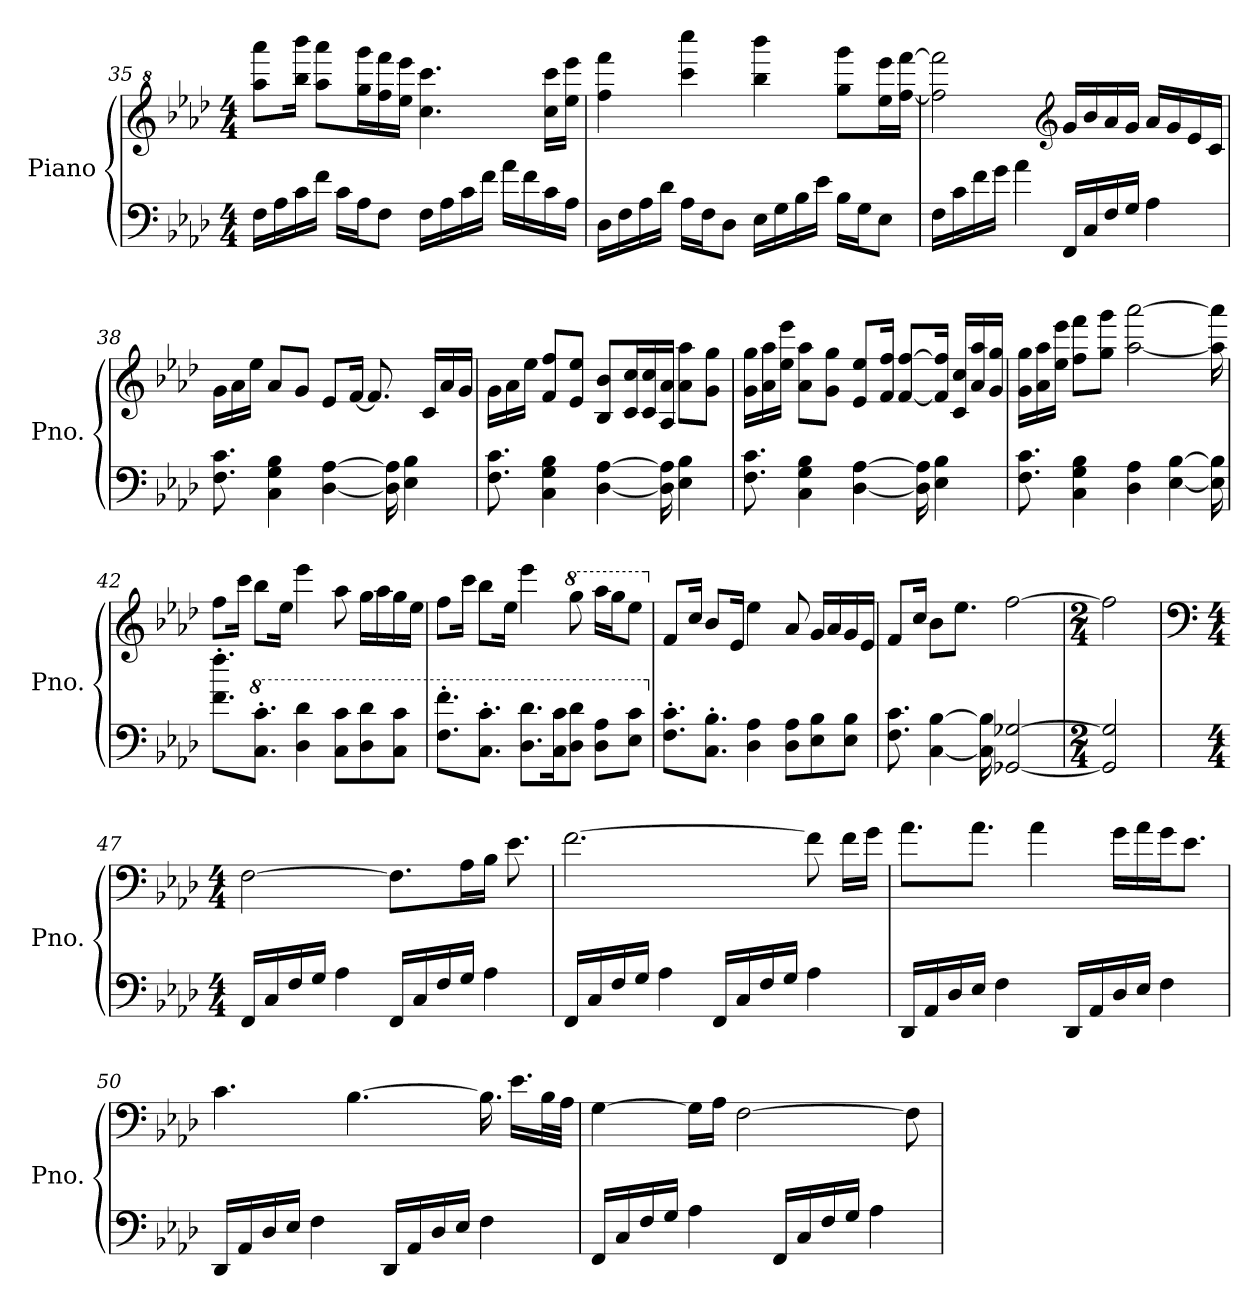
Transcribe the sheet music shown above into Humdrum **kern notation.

**kern	**kern
*part1	*part1
*staff2	*staff1
*I"Piano	*
*I'Pno.	*
!!LO:LB:g=z
*clefF4	*clefG^2
*k[b-e-a-d-]	*k[b-e-a-d-]
*M4/4	*M4/4
=35	=35
16F\LL	8aaa-\ 8aaaa-\L
16A-\	.
16c\	16bbb-\ 16bbbb-\Jk
16f\JJ	8aaa-\ 8aaaa-\L
16c\LL	.
16A-\J	16ggg\ 16gggg\L
8F\J	16fff\ 16ffff\
.	16eee-\ 16eeee-\JJ
16F\LL	4.ccc\ 4.cccc\
16A-\	.
16c\	.
16f\JJ	.
16a-\LL	.
16f\	.
16c\	16ccc\ 16cccc\LL
16A-\JJ	16eee-\ 16eeee-\JJ
=36	=36
16D-\LL	4fff\ 4ffff\
16F\	.
16A-\	.
16d-\JJ	.
16A-\LL	4cccc\ 4ccccc\
16F\J	.
8D-\J	.
16E-\LL	4bbb-\ 4bbbb-\
16G\	.
16B-\	.
16e-\JJ	.
16B-\LL	8ggg\ 8gggg\L
16G\J	.
8E-\J	16eee-\ 16eeee-\L
.	[16fff\ [16ffff\JJ
!!LO:LB:g=z
=37	=37
16F\LL	2fff\] 2ffff\]
16c\	.
16f\	.
16g\JJ	.
4a-\	.
*	*clefG2
16FF/LL	16g/LL
16C/	16b-/
16F/	16a-/
16G/JJ	16g/JJ
4A-\	16a-/LL
.	16g/
.	16e-/
.	16c/JJ
=38	=38
8.F\ 8.c\	16g\LL
.	16a-\
.	16ee-\JJ
4C\ 4G\ 4B-\	8a-/L
.	8g/J
[4D-\ [4A-\	8e-/L
.	[16f/Jk
.	8.f/]
16D-\] 16A-\]	.
4E-\ 4B-\	.
.	16c/LL
.	16a-/
.	16g/JJ
=39	=39
8.F\ 8.c\	16g\LL
.	16a-\
.	16ee-\JJ
4C\ 4G\ 4B-\	8f/ 8ff/L
.	8e-/ 8ee-/J
[4D-\ [4A-\	8B-/ 8b-/L
.	16c/ 16cc/L
.	16c/ 16cc/
16D-\] 16A-\]	16A-/ 16a-/JJ
4E-\ 4B-\	8a-\ 8aa-\L
.	8g\ 8gg\J
!!LO:LB:g=z
=40	=40
8.F\ 8.c\	16g\ 16gg\LL
.	16a-\ 16aa-\
.	16ee-\ 16eee-\JJ
4C\ 4G\ 4B-\	8a-\ 8aa-\L
.	8g\ 8gg\J
[4D-\ [4A-\	8e-/ 8ee-/L
.	16f/ 16ff/Jk
.	[8f/ [8ff/L
16D-\] 16A-\]	.
4E-\ 4B-\	16f/] 16ff/]Jk
.	16c/ 16cc/LL
.	16a-/ 16aa-/
.	16g/ 16gg/JJ
=41	=41
8.F\ 8.c\	16g\ 16gg\LL
.	16a-\ 16aa-\
.	16ee-\ 16eee-\JJ
4C\ 4G\ 4B-\	8ff\ 8fff\L
.	8gg\ 8ggg\J
4D-\ 4A-\	[2aa-\ [2aaa-\
[4E-\ [4B-\	.
16E-\] 16B-\]	16aa-\] 16aaa-\]
=42	=42
8.f\' 8.ff\'L	8ff\L
.	16ccc\Jk
*8va	*
8.c\' 8.cc\'J	8bb-\L
.	16ee-\Jk
4d-\ 4dd-\	4eee-\
8c\ 8cc\L	8aa-\
8d-\ 8dd-\	16gg\LL
.	16aa-\
8c\ 8cc\J	16gg\
.	16ee-\JJ
!!LO:PB:g=z
=43	=43
8.f\' 8.ff\'L	8ff\L
.	16ccc\Jk
8.c\' 8.cc\'J	8bb-\L
.	16ee-\Jk
8.d-\ 8.dd-\L	4eee-\
16c\ 16cc\K	.
*	*8va
8d-\ 8dd-\J	8ggg\
8d-\ 8a-\L	16aaa-\LL
.	16ggg\J
8e-\ 8cc\J	8eee-\J
=44	=44
*X8va	*
*	*X8va
8.F\' 8.c\'L	8f/L
.	16cc/Jk
8.C\' 8.B-\'J	8b-/L
.	16e-/Jk
4D-\ 4A-\	4ee-\
8D-\ 8A-\L	8a-/
8E-\ 8B-\	16g/LL
.	16a-/
8E-\ 8B-\J	16g/
.	16e-/JJ
=45	=45
8.F\ 8.c\	8f/L
.	16cc/Jk
[4C\ [4B-\	8b-\L
.	8.ee-\J
16C\] 16B-\]	.
[2GG-X/ [2G-X/	[2ff\
=46	=46
*M2/4	*M2/4
2GG-/] 2G-/]	2ff\]
!!LO:LB:g=z
=47	=47
*	*clefF4
*M4/4	*M4/4
16FF/LL	[2F\
16C/	.
16F/	.
16G/JJ	.
4A-\	.
16FF/LL	8.F\L]
16C/	.
16F/	.
16G/JJ	16A-\L
4A-\	16B-\JJ
.	8.e-\
=48	=48
16FF/LL	[2.f\
16C/	.
16F/	.
16G/JJ	.
4A-\	.
16FF/LL	.
16C/	.
16F/	.
16G/JJ	.
4A-\	8f\]
.	16f\LL
.	16g\JJ
=49	=49
16DD-/LL	8.a-\L
16AA-/	.
16D-/	.
16E-/JJ	8.a-\J
4F\	.
.	4a-\
16DD-/LL	.
16AA-/	.
16D-/	16g\LL
16E-/JJ	16a-\
4F\	16g\J
.	8.e-\J
!!LO:LB:g=z
=50	=50
16DD-/LL	4.c\
16AA-/	.
16D-/	.
16E-/JJ	.
4F\	.
.	[4.B-\
16DD-/LL	.
16AA-/	.
16D-/	.
16E-/JJ	.
4F\	16.B-\]
.	16.e-\LL
.	32B-\L
.	32A-\JJJ
=51	=51
16FF/LL	[4G\
16C/	.
16F/	.
16G/JJ	.
4A-\	16G\LL]
.	16A-\JJ
.	[2F\
16FF/LL	.
16C/	.
16F/	.
16G/JJ	.
4A-\	.
.	8F\]
=	=
*-	*-
